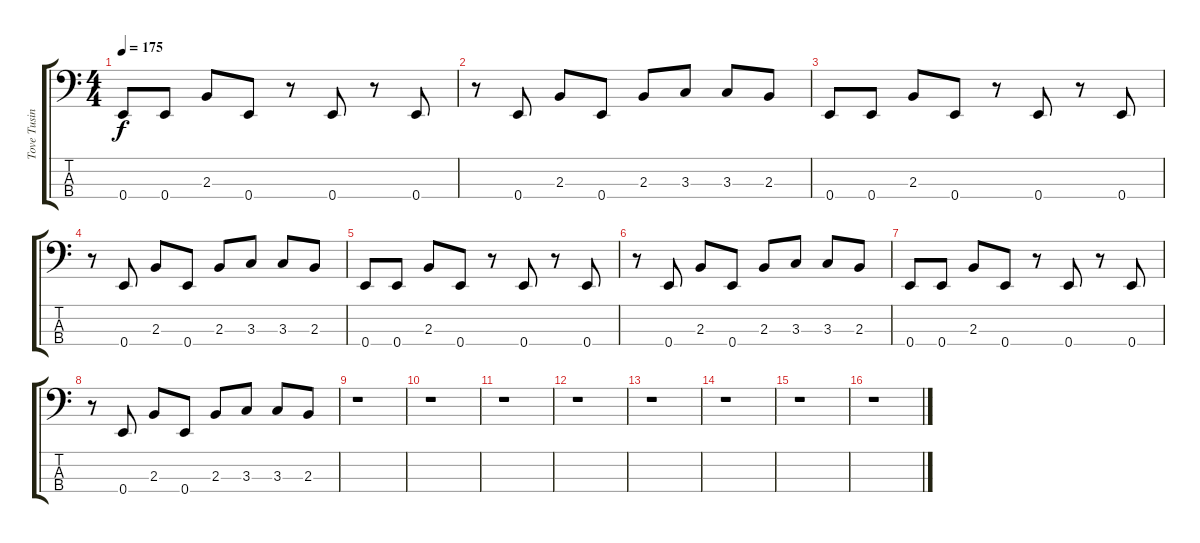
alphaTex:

\track ("Tove Tusindpik" "Tove Tusin") {instrument electricbasspick}
\staff {score tabs}
\tuning (G2 D2 A1 E1) {hide}
\ts (4 4)
\tempo 175
\clef f4
\ks c
0.4.8{dy f} 0.4.8 2.3.8 0.4.8 r.8 0.4.8 r.8 0.4.8 |
r.8 0.4.8 2.3.8 0.4.8 2.3.8 3.3.8 3.3.8 2.3.8 |
0.4.8 0.4.8 2.3.8 0.4.8 r.8 0.4.8 r.8 0.4.8 |
r.8 0.4.8 2.3.8 0.4.8 2.3.8 3.3.8 3.3.8 2.3.8 |
0.4.8 0.4.8 2.3.8 0.4.8 r.8 0.4.8 r.8 0.4.8 |
r.8 0.4.8 2.3.8 0.4.8 2.3.8 3.3.8 3.3.8 2.3.8 |
0.4.8 0.4.8 2.3.8 0.4.8 r.8 0.4.8 r.8 0.4.8 |
r.8 0.4.8 2.3.8 0.4.8 2.3.8 3.3.8 3.3.8 2.3.8 |
r.1 |
r.1 |
r.1 |
r.1 |
r.1 |
r.1 |
r.1 |
r.1
